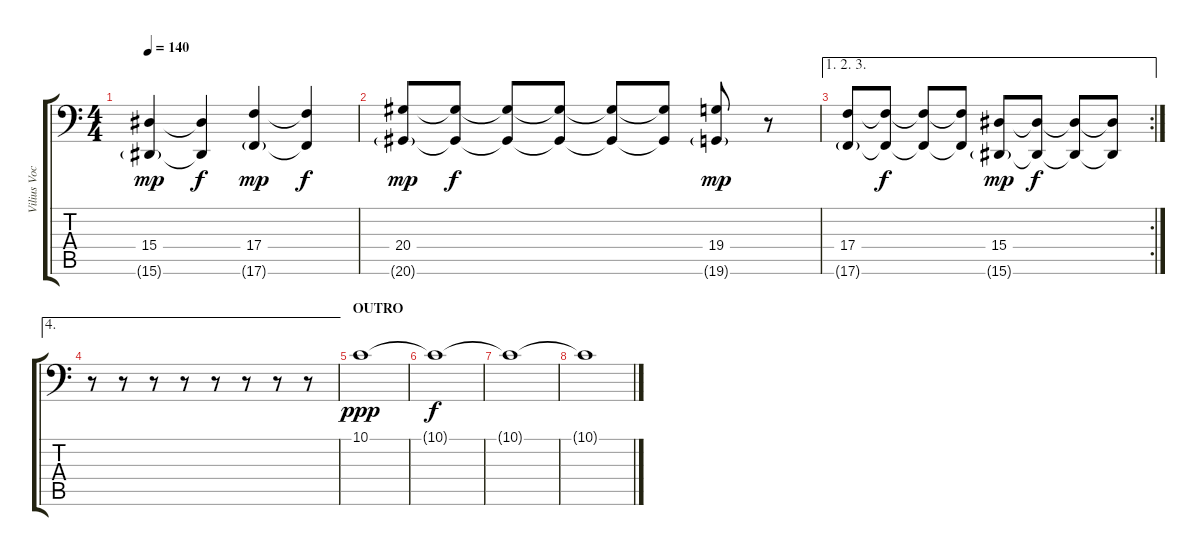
\track ("Vilius Vocals" "Vilius Voc") {instrument lead2sawtooth}
\staff {score tabs}
\tuning (D3 A2 F2 C2 G1 C1) {hide}
\ts (4 4)
\tempo 140
\clef f4
\ks c
(15.4 15.6{g}).4{dy mp} (15.4{t} 15.6{t}).4{dy f} (17.4 17.6{g}).4{dy mp} (17.4{t} 17.6{t}).4{dy f} |
(20.4 20.6{g}).8{dy mp} (20.4{t} 20.6{t}).8{dy f} (20.4{t} 20.6{t}).8 (20.4{t} 20.6{t}).8 (20.4{t} 20.6{t}).8 (20.4{t} 20.6{t}).8 (19.4 19.6{g}).8{dy mp} r.8 |
\ae (1 2 3)
\rc 2
(17.4 17.6{g}).8 (17.4{t} 17.6{t}).8{dy f} (17.4{t} 17.6{t}).8 (17.4{t} 17.6{t}).8 (15.4 15.6{g}).8{dy mp} (15.4{t} 15.6{t}).8{dy f} (15.4{t} 15.6{t}).8 (15.4{t} 15.6{t}).8 |
\ae 4
r.8 r.8 r.8 r.8 r.8 r.8 r.8 r.8 |
\section ("" "OUTRO")
10.1.1{dy ppp} |
10.1{t}.1{dy f} |
10.1{t}.1{volume 0 instrument lead2sawtooth} |
10.1{t}.1
